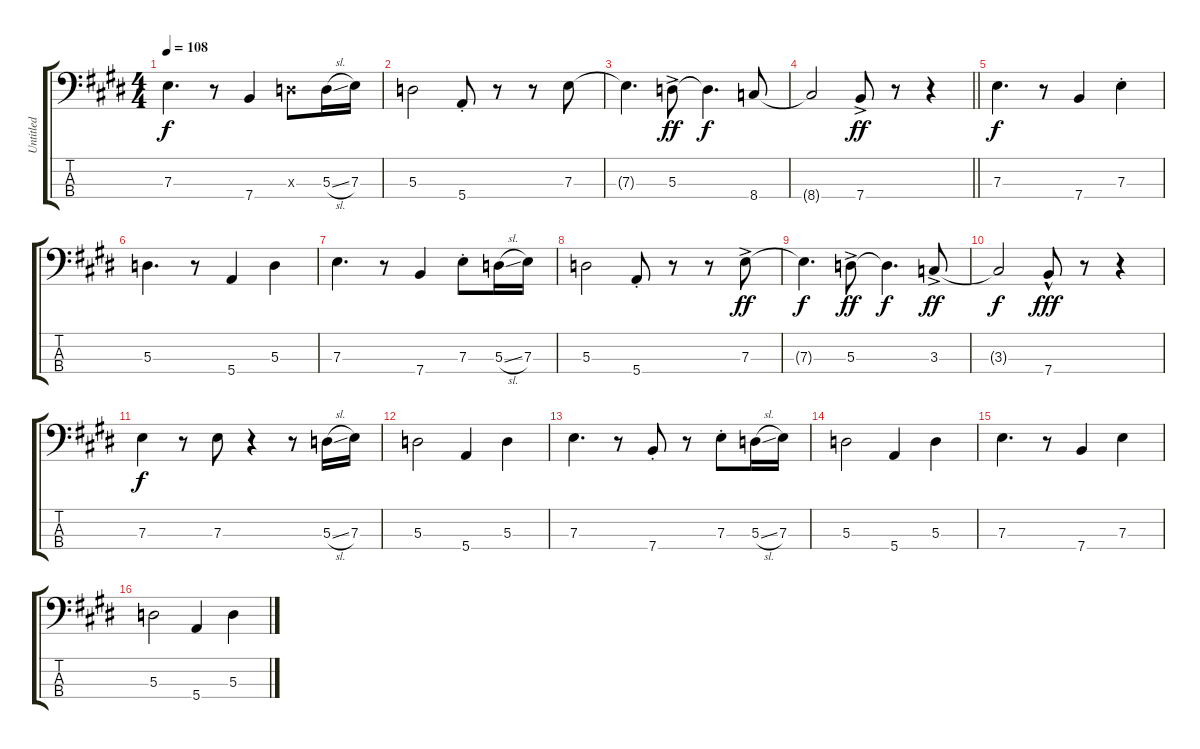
\track ("Untitled" "Untitled") {instrument electricbassfinger}
\staff {score tabs}
\tuning (G2 D2 A1 E1) {hide}
\ts (4 4)
\tempo 108
\clef f4
\ks c#minor
7.3.4{d dy f} r.8 7.4.4 5.3{x}.8 5.3{sl}.16 7.3.16 |
5.3.2 5.4{st}.8 r.8 r.8 7.3.8 |
7.3{t}.4{d} 5.3{ac}.8{dy ff} 5.3{t}.4{d dy f} 8.4.8 |
\barLineRight lightlight
8.4{t}.2 7.4{ac}.8{dy ff} r.8 r.4 |
7.3.4{d dy f} r.8 7.4.4 7.3{st}.4 |
5.3.4{d} r.8 5.4.4 5.3.4 |
7.3.4{d} r.8 7.4.4 7.3{st}.8 5.3{sl}.16 7.3.16 |
5.3.2 5.4{st}.8 r.8 r.8 7.3{ac}.8{dy ff} |
7.3{t}.4{d dy f} 5.3{ac}.8{dy ff} 5.3{t}.4{d dy f} 3.3{ac}.8{dy ff} |
3.3{t}.2{dy f} 7.4{hac}.8{dy fff} r.8 r.4 |
7.3.4{dy f} r.8 7.3.8 r.4 r.8 5.3{sl}.16 7.3.16 |
5.3.2 5.4.4 5.3.4 |
7.3.4{d} r.8 7.4{st}.8 r.8 7.3{st}.8 5.3{sl}.16 7.3.16 |
5.3.2 5.4.4 5.3.4 |
7.3.4{d} r.8 7.4.4 7.3.4 |
5.3.2 5.4.4 5.3.4
